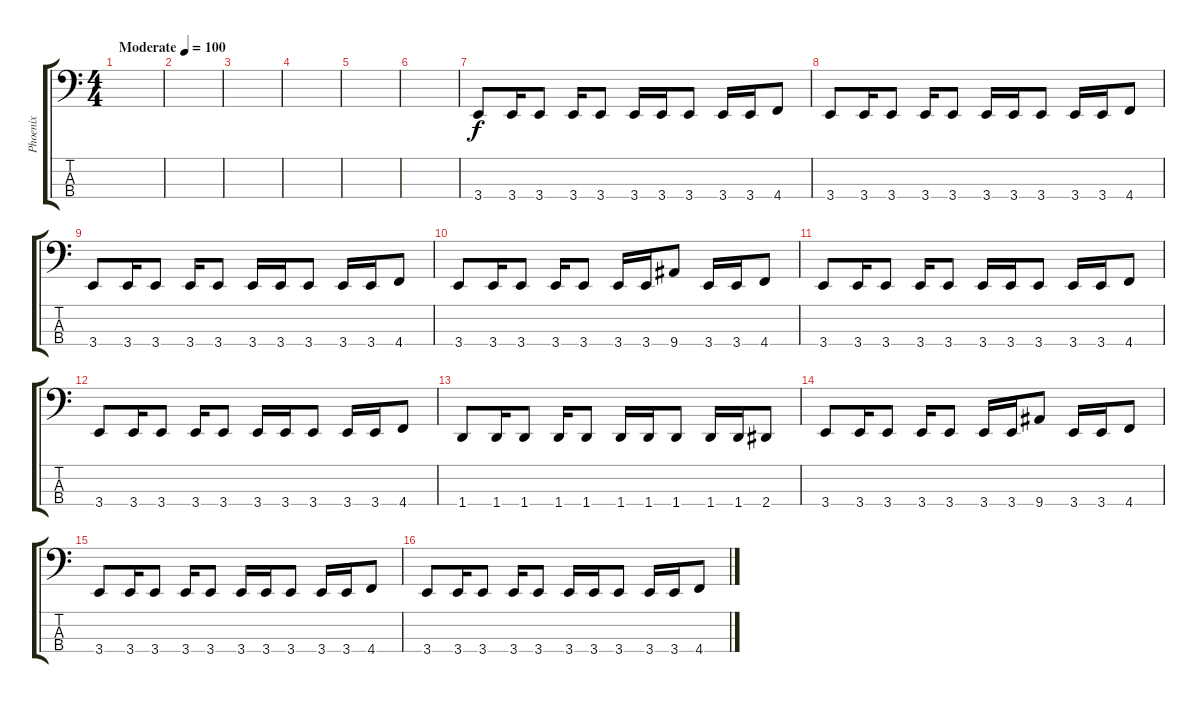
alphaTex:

\track ("Phoenix" "Phoenix") {instrument electricbassfinger}
\staff {score tabs}
\tuning (Gb2 Db2 Ab1 Db1) {hide}
\ts (4 4)
\tempo (100 "Moderate")
\clef f4
\ks c
|
|
|
|
|
|
3.4.8 3.4.16 3.4.8 3.4.16 3.4.8 3.4.16 3.4.16 3.4.8 3.4.16 3.4.16 4.4.8 |
3.4.8 3.4.16 3.4.8 3.4.16 3.4.8 3.4.16 3.4.16 3.4.8 3.4.16 3.4.16 4.4.8 |
3.4.8 3.4.16 3.4.8 3.4.16 3.4.8 3.4.16 3.4.16 3.4.8 3.4.16 3.4.16 4.4.8 |
3.4.8 3.4.16 3.4.8 3.4.16 3.4.8 3.4.16 3.4.16 9.4.8 3.4.16 3.4.16 4.4.8 |
3.4.8 3.4.16 3.4.8 3.4.16 3.4.8 3.4.16 3.4.16 3.4.8 3.4.16 3.4.16 4.4.8 |
3.4.8 3.4.16 3.4.8 3.4.16 3.4.8 3.4.16 3.4.16 3.4.8 3.4.16 3.4.16 4.4.8 |
1.4.8 1.4.16 1.4.8 1.4.16 1.4.8 1.4.16 1.4.16 1.4.8 1.4.16 1.4.16 2.4.8 |
3.4.8 3.4.16 3.4.8 3.4.16 3.4.8 3.4.16 3.4.16 9.4.8 3.4.16 3.4.16 4.4.8 |
3.4.8 3.4.16 3.4.8 3.4.16 3.4.8 3.4.16 3.4.16 3.4.8 3.4.16 3.4.16 4.4.8 |
3.4.8 3.4.16 3.4.8 3.4.16 3.4.8 3.4.16 3.4.16 3.4.8 3.4.16 3.4.16 4.4.8
